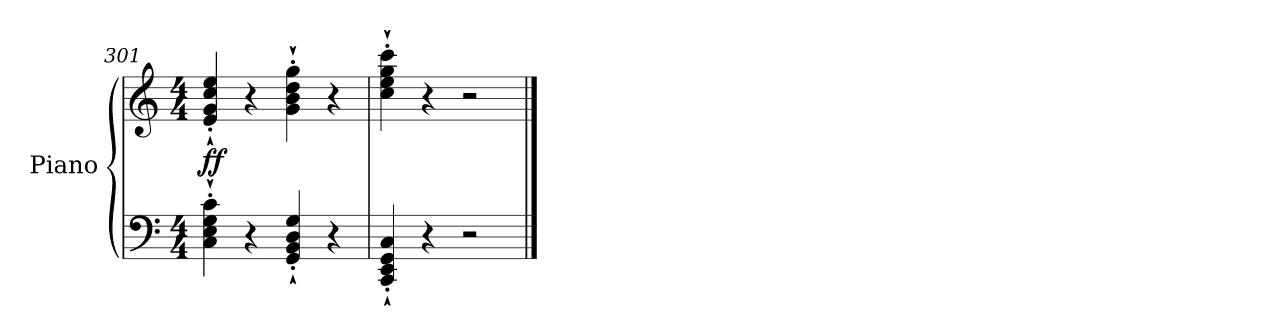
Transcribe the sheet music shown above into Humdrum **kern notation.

**kern	**kern	**dynam
*part1	*part1	*part1
*staff2	*staff1	*staff1/2
*I"Piano	*	*
*I'Pno	*	*
*clefF4	*clefG2	*
*k[]	*k[]	*
*M4/4	*M4/4	*
=301	=301	=301
!	!	!LO:DY:b
4C\'` 4E\'` 4G\'` 4c\'`	4e/'` 4g/'` 4cc/'` 4ee/'`	ff
4r	4r	.
4GG/'` 4BB/'` 4D/'` 4G/'`	4g\'` 4b\'` 4dd\'` 4gg\'`	.
4r	4r	.
!!LO:LB:g=z
=302	=302	=302
4CC/'` 4EE/'` 4GG/'` 4C/'`	4cc\'` 4ee\'` 4gg\'` 4ccc\'`	.
4r	4r	.
2r	2r	.
==	==	==
*-	*-	*-
